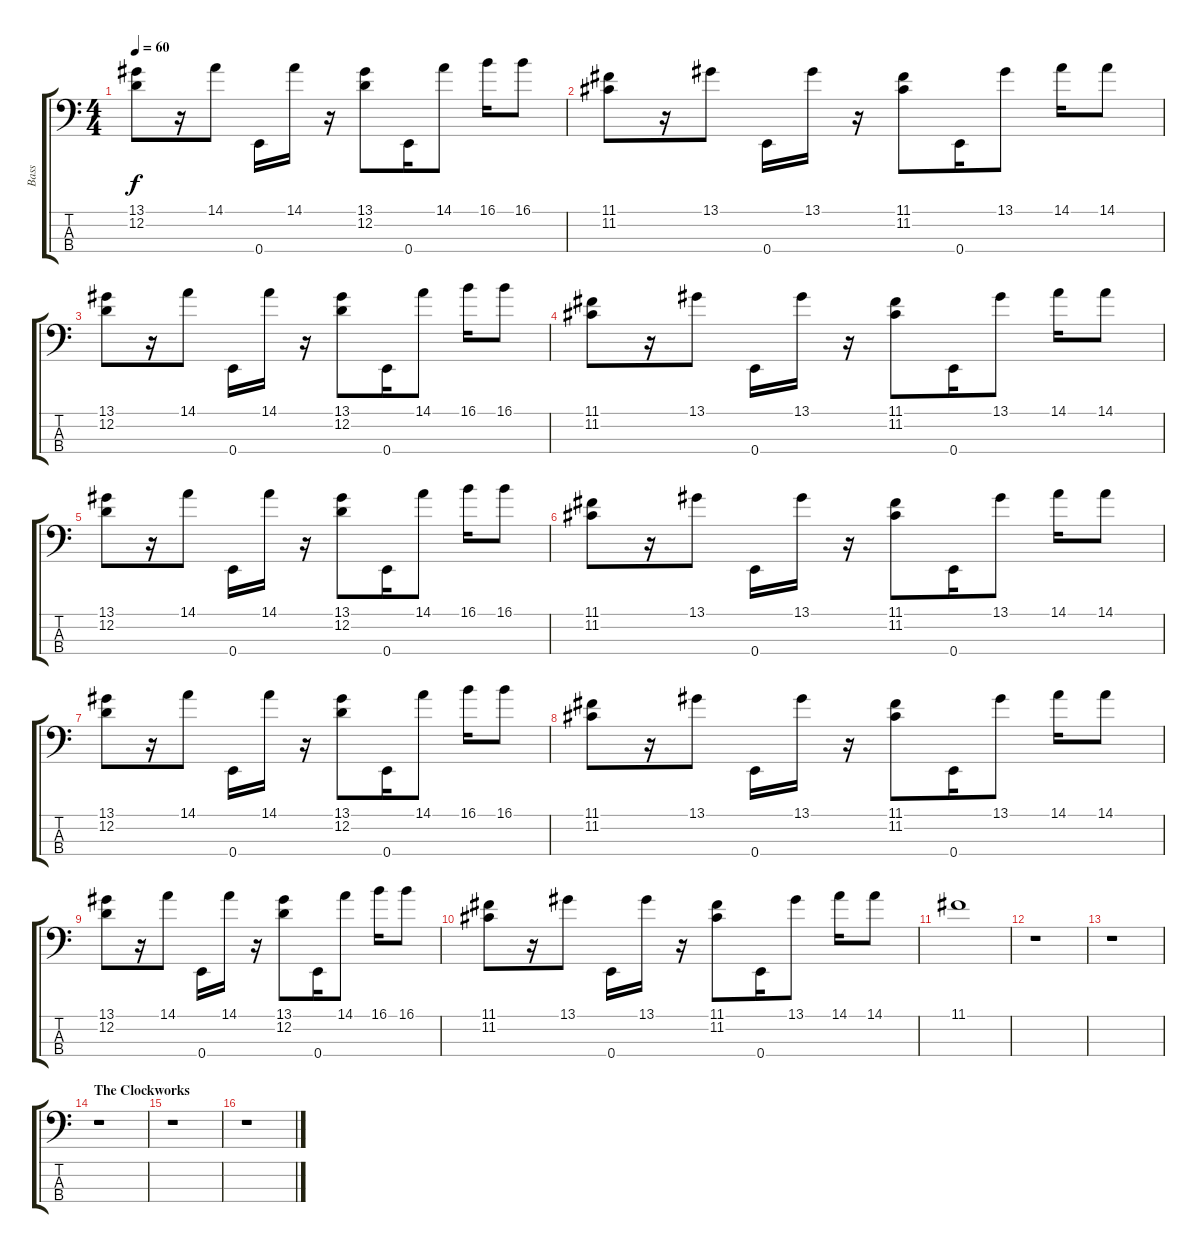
\track ("Bass" "Bass") {instrument electricbasspick}
\staff {score tabs}
\tuning (G2 D2 A1 E1) {hide}
\ts (4 4)
\tempo 60
\clef f4
\ks c
(13.1 12.2).8{dy f} r.16 14.1.8 0.4.16 14.1.16 r.16 (13.1 12.2).8 0.4.16 14.1.8 16.1.16 16.1.8 |
(11.1 11.2).8 r.16 13.1.8 0.4.16 13.1.16 r.16 (11.1 11.2).8 0.4.16 13.1.8 14.1.16 14.1.8 |
(13.1 12.2).8 r.16 14.1.8 0.4.16 14.1.16 r.16 (13.1 12.2).8 0.4.16 14.1.8 16.1.16 16.1.8 |
(11.1 11.2).8 r.16 13.1.8 0.4.16 13.1.16 r.16 (11.1 11.2).8 0.4.16 13.1.8 14.1.16 14.1.8 |
(13.1 12.2).8 r.16 14.1.8 0.4.16 14.1.16 r.16 (13.1 12.2).8 0.4.16 14.1.8 16.1.16 16.1.8 |
(11.1 11.2).8 r.16 13.1.8 0.4.16 13.1.16 r.16 (11.1 11.2).8 0.4.16 13.1.8 14.1.16 14.1.8 |
(13.1 12.2).8 r.16 14.1.8 0.4.16 14.1.16 r.16 (13.1 12.2).8 0.4.16 14.1.8 16.1.16 16.1.8 |
(11.1 11.2).8 r.16 13.1.8 0.4.16 13.1.16 r.16 (11.1 11.2).8 0.4.16 13.1.8 14.1.16 14.1.8 |
(13.1 12.2).8 r.16 14.1.8 0.4.16 14.1.16 r.16 (13.1 12.2).8 0.4.16 14.1.8 16.1.16 16.1.8 |
(11.1 11.2).8 r.16 13.1.8 0.4.16 13.1.16 r.16 (11.1 11.2).8 0.4.16 13.1.8 14.1.16 14.1.8 |
11.1.1 |
r.1 |
r.1 |
\section ("" "The Clockworks")
r.1 |
r.1 |
r.1
